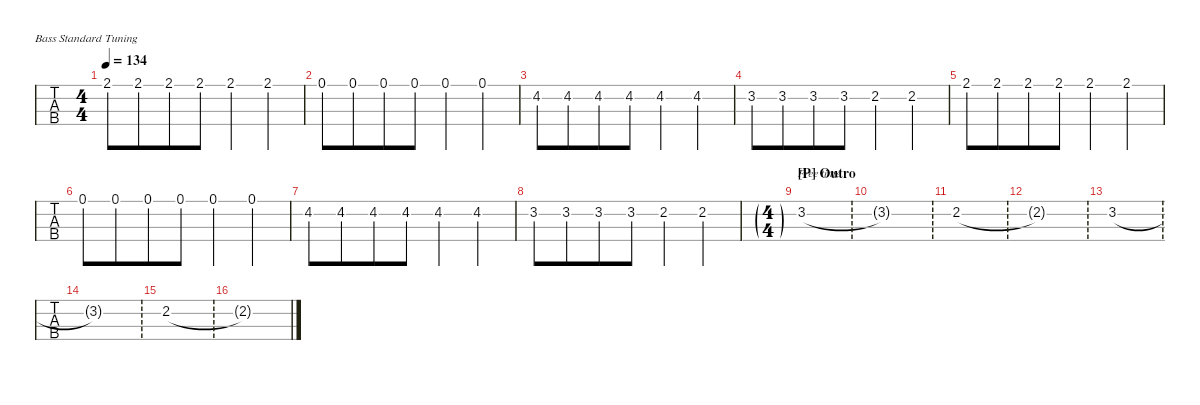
\hideDynamics
\bracketExtendMode nobrackets
\singleTrackTrackNamePolicy hidden
\multiTrackTrackNamePolicy hidden
\firstSystemTrackNameMode fullname
\firstSystemTrackNameOrientation horizontal
\otherSystemsTrackNameOrientation horizontal
\track ("Bass" "Bass") {multiBarRest instrument electricbassfinger}
\staff {tabs}
\tuning (G2 D2 A1 E1)
\ts (4 4)
\tempo 134
\clef f4
\ks aminor
2.1.8{dy mf beam merge} 2.1.8{beam merge} 2.1.8{beam merge} 2.1.8 2.1{st}.4 2.1{st}.4 |
0.1.8{beam merge} 0.1.8{beam merge} 0.1.8{beam merge} 0.1.8 0.1{st}.4 0.1{st}.4 |
4.2{acc #}.8{beam merge} 4.2{acc #}.8{beam merge} 4.2{acc #}.8{beam merge} 4.2{acc #}.8 4.2{st acc #}.4 4.2{st acc #}.4 |
3.2.8{beam merge} 3.2.8{beam merge} 3.2.8{beam merge} 3.2.8 2.2{st}.4 2.2{st}.4 |
2.1.8{beam merge} 2.1.8{beam merge} 2.1.8{beam merge} 2.1.8 2.1{st}.4 2.1{st}.4 |
0.1.8{beam merge} 0.1.8{beam merge} 0.1.8{beam merge} 0.1.8 0.1{st}.4 0.1{st}.4 |
4.2{acc #}.8{beam merge} 4.2{acc #}.8{beam merge} 4.2{acc #}.8{beam merge} 4.2{acc #}.8 4.2{st acc #}.4 4.2{st acc #}.4 |
3.2.8{beam merge} 3.2.8{beam merge} 3.2.8{beam merge} 3.2.8 2.2{st}.4 2.2{st}.4 |
\ft
\section ("P" "Outro")
3.2.1 |
\ft
3.2{t}.1 |
\ft
2.2.1 |
\ft
2.2{t}.1 |
\ft
3.2.1 |
\ft
3.2{t}.1 |
\ft
2.2.1 |
\ft
2.2{t}.1
